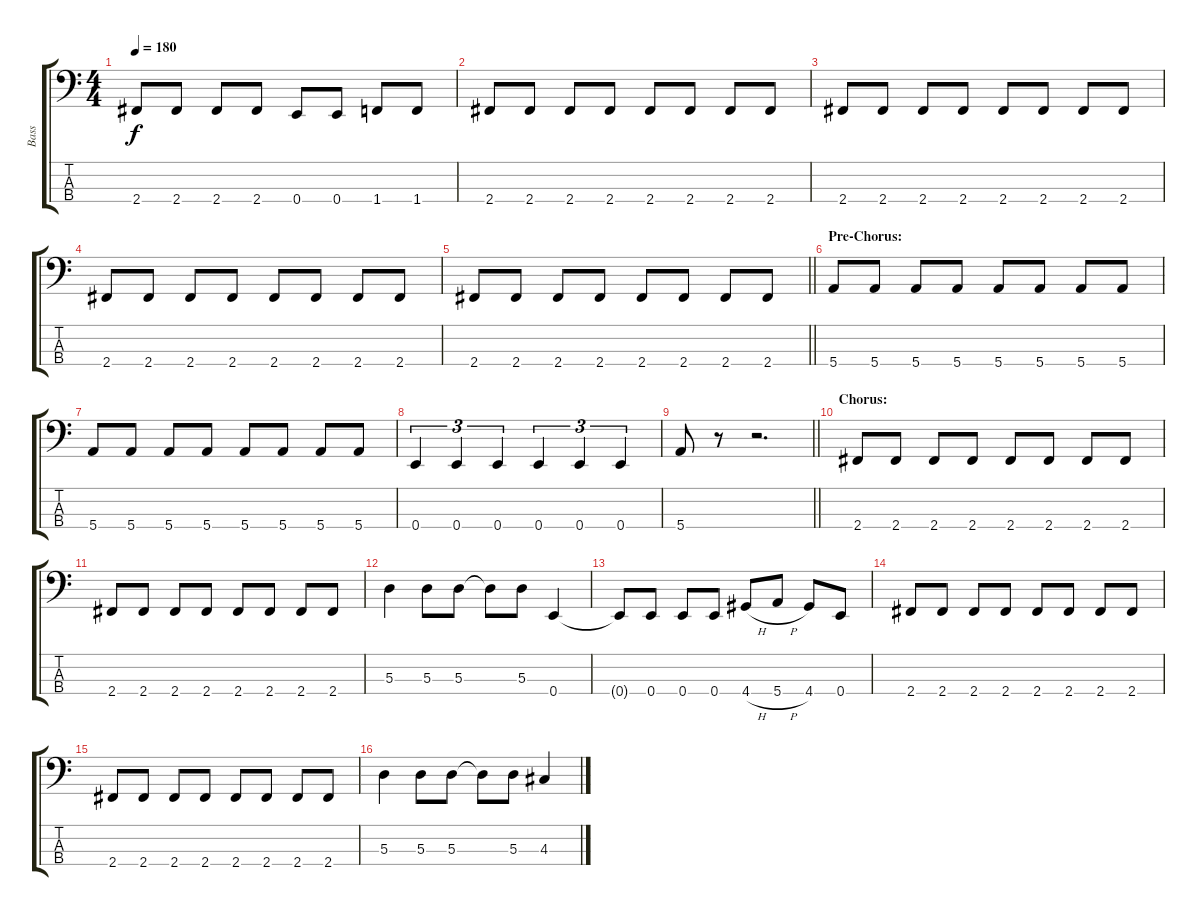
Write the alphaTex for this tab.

\track ("Bass" "Bass") {instrument electricbasspick}
\staff {score tabs}
\tuning (G2 D2 A1 E1) {hide}
\ts (4 4)
\tempo 180
\clef f4
\ks c
2.4.8{dy f} 2.4.8 2.4.8 2.4.8 0.4.8 0.4.8 1.4.8 1.4.8 |
2.4.8 2.4.8 2.4.8 2.4.8 2.4.8 2.4.8 2.4.8 2.4.8 |
2.4.8 2.4.8 2.4.8 2.4.8 2.4.8 2.4.8 2.4.8 2.4.8 |
2.4.8 2.4.8 2.4.8 2.4.8 2.4.8 2.4.8 2.4.8 2.4.8 |
\barLineRight lightlight
2.4.8 2.4.8 2.4.8 2.4.8 2.4.8 2.4.8 2.4.8 2.4.8 |
\section ("" "Pre-Chorus:")
5.4.8 5.4.8 5.4.8 5.4.8 5.4.8 5.4.8 5.4.8 5.4.8 |
5.4.8 5.4.8 5.4.8 5.4.8 5.4.8 5.4.8 5.4.8 5.4.8 |
0.4.4{tu (3 2)} 0.4.4{tu (3 2)} 0.4.4{tu (3 2)} 0.4.4{tu (3 2)} 0.4.4{tu (3 2)} 0.4.4{tu (3 2)} |
\barLineRight lightlight
5.4.8 r.8 r.2{d} |
\section ("" "Chorus:")
2.4.8 2.4.8 2.4.8 2.4.8 2.4.8 2.4.8 2.4.8 2.4.8 |
2.4.8 2.4.8 2.4.8 2.4.8 2.4.8 2.4.8 2.4.8 2.4.8 |
5.3.4 5.3.8 5.3.8 5.3{t}.8 5.3.8 0.4.4 |
0.4{t}.8 0.4.8 0.4.8 0.4.8 4.4{h}.8 5.4{h}.8 4.4.8 0.4.8 |
2.4.8 2.4.8 2.4.8 2.4.8 2.4.8 2.4.8 2.4.8 2.4.8 |
2.4.8 2.4.8 2.4.8 2.4.8 2.4.8 2.4.8 2.4.8 2.4.8 |
5.3.4 5.3.8 5.3.8 5.3{t}.8 5.3.8 4.3.4
